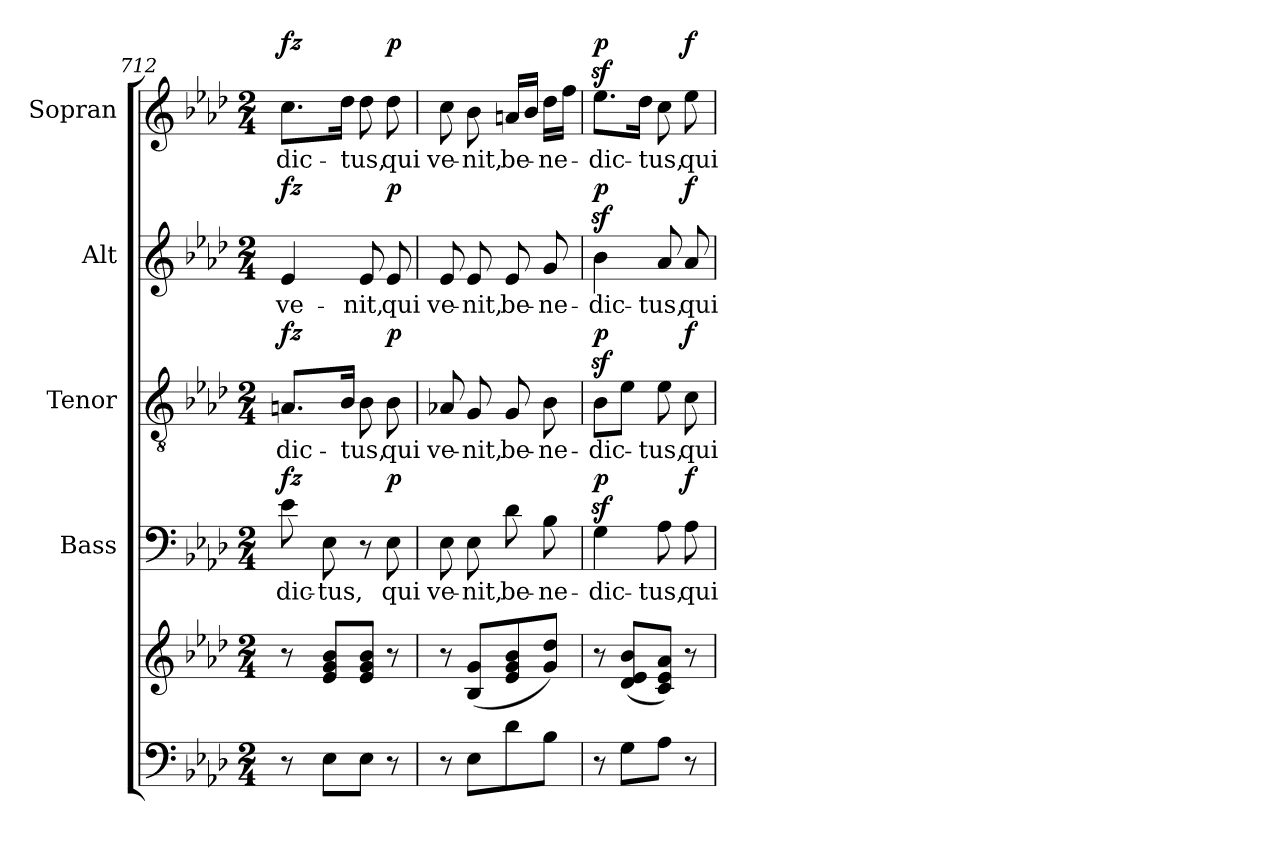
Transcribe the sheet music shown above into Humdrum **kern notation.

**kern	**kern	**kern	**text	**dynam	**kern	**text	**dynam	**kern	**text	**dynam	**kern	**text	**dynam
*part5	*part5	*part4	*part4	*part4	*part3	*part3	*part3	*part2	*part2	*part2	*part1	*part1	*part1
*staff6	*staff5	*staff4	*staff4	*staff4	*staff3	*staff3	*staff3	*staff2	*staff2	*staff2	*staff1	*staff1	*staff1
*	*	*I"Bass	*	*	*I"Tenor	*	*	*I"Alt	*	*	*I"Sopran	*	*
*	*	*I'B.	*	*	*I'T.	*	*	*I'A.	*	*	*I'S.	*	*
*clefF4	*clefG2	*clefF4	*	*	*clefGv2	*	*	*clefG2	*	*	*clefG2	*	*
*k[b-e-a-d-]	*k[b-e-a-d-]	*k[b-e-a-d-]	*	*	*k[b-e-a-d-]	*	*	*k[b-e-a-d-]	*	*	*k[b-e-a-d-]	*	*
*A-:	*A-:	*A-:	*	*	*A-:	*	*	*A-:	*	*	*A-:	*	*
*M2/4	*M2/4	*M2/4	*	*	*M2/4	*	*	*M2/4	*	*	*M2/4	*	*
=712	=712	=712	=712	=712	=712	=712	=712	=712	=712	=712	=712	=712	=712
!	!	!	!LO:LY:b	!LO:DY:a	!	!LO:LY:b	!LO:DY:a	!	!LO:LY:b	!LO:DY:a	!	!LO:LY:b	!LO:DY:a
8r	8r	8e-\	-dic-	fz	8.An/L	-dic-	fz	4e-/	ve-	fz	8.cc\L	-dic-	fz
!	!	!	!LO:LY:b	!	!	!	!	!	!	!	!	!	!
8E-\L	8e-/ 8g/ 8b-/L	8E-\	-tus,	.	.	.	.	.	.	.	.	.	.
.	.	.	.	.	16B-/Jk	.	.	.	.	.	16dd-\Jk	.	.
!	!	!	!	!	!	!LO:LY:b	!	!	!LO:LY:b	!	!	!LO:LY:b	!
8E-\J	8e-/ 8g/ 8b-/J	8r	.	.	8B-\	-tus,	.	8e-/	-nit,	.	8dd-\	-tus,	.
!	!	!	!LO:LY:b	!LO:DY:a	!	!LO:LY:b	!LO:DY:a	!	!LO:LY:b	!LO:DY:a	!	!LO:LY:b	!LO:DY:a
8r	8r	8E-\	qui	p	8B-\	qui	p	8e-/	qui	p	8dd-\	qui	p
=713	=713	=713	=713	=713	=713	=713	=713	=713	=713	=713	=713	=713	=713
!	!	!	!LO:LY:b	!	!	!LO:LY:b	!	!	!LO:LY:b	!	!	!LO:LY:b	!
8r	8r	8E-\	ve-	.	8A-X/	ve-	.	8e-/	ve-	.	8cc\	ve-	.
!	!	!	!LO:LY:b	!	!	!LO:LY:b	!	!	!LO:LY:b	!	!	!LO:LY:b	!
8E-\L	(<8B-/ 8g/L	8E-\	-nit,	.	8G/	-nit,	.	8e-/	-nit,	.	8b-\	-nit,	.
!	!	!	!LO:LY:b	!	!	!LO:LY:b	!	!	!LO:LY:b	!	!	!LO:LY:b	!
8d-\	8e-/ 8g/ 8b-/	8d-\	be-	.	8G/	be-	.	8e-/	be-	.	16an/LL	be-	.
.	.	.	.	.	.	.	.	.	.	.	16b-/JJ	.	.
!	!	!	!LO:LY:b	!	!	!LO:LY:b	!	!	!LO:LY:b	!	!	!LO:LY:b	!
8B-\J	8g/ 8dd-/J)	8B-\	-ne-	.	8B-\	-ne-	.	8g/	-ne-	.	16dd-\LL	-ne-	.
.	.	.	.	.	.	.	.	.	.	.	16ff\JJ	.	.
=714	=714	=714	=714	=714	=714	=714	=714	=714	=714	=714	=714	=714	=714
!	!	!	!LO:LY:b	!LO:DY:a	!	!LO:LY:b	!LO:DY:a	!	!LO:LY:b	!LO:DY:a	!	!LO:LY:b	!LO:DY:a
8r	8r	4Gz>\	-dic-	p	8B-z>\L	-dic-	p	4b-z>\	-dic-	p	8.ee-z>\L	-dic-	p
8G\L	(<8d-/ 8e-/ 8b-/L	.	.	.	8e-\J	.	.	.	.	.	.	.	.
.	.	.	.	.	.	.	.	.	.	.	16dd-\Jk	.	.
!	!	!	!LO:LY:b	!	!	!LO:LY:b	!	!	!LO:LY:b	!	!	!LO:LY:b	!
8A-\J	8c/ 8e-/ 8a-/J)	8A-\	-tus,	.	8e-\	-tus,	.	8a-/	-tus,	.	8cc\	-tus,	.
!	!	!	!LO:LY:b	!LO:DY:a	!	!LO:LY:b	!LO:DY:a	!	!LO:LY:b	!LO:DY:a	!	!LO:LY:b	!LO:DY:a
8r	8r	8A-\	qui	f	8c\	qui	f	8a-/	qui	f	8ee-\	qui	f
=	=	=	=	=	=	=	=	=	=	=	=	=	=
*-	*-	*-	*-	*-	*-	*-	*-	*-	*-	*-	*-	*-	*-
